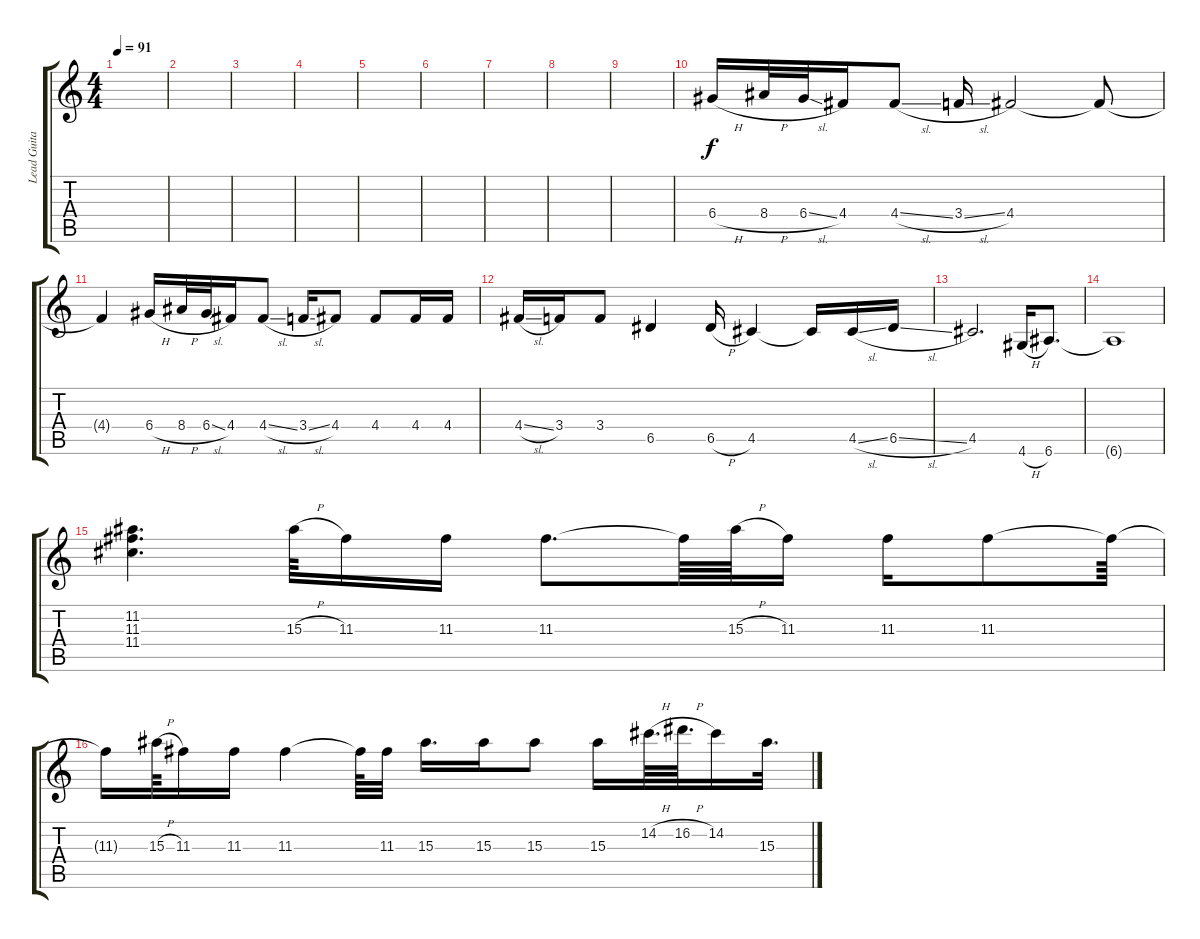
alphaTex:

\track ("Lead Guitar" "Lead Guita") {instrument overdrivenguitar}
\staff {score tabs}
\tuning (E4 B3 G3 D3 A2 E2) {hide}
\ts (4 4)
\tempo 91
\clef g2
\ks c
|
|
|
|
|
|
|
|
|
6.4{h}.16 8.4{h}.32 6.4{sl}.32 4.4.16 4.4{sl}.8 3.4{sl}.16 4.4.2 4.4{t}.8 |
4.4{t}.4 6.4{h}.16 8.4{h}.32 6.4{sl}.32 4.4.16 4.4{sl}.8 3.4{sl}.16 4.4.8 4.4.8 4.4.16 4.4.16 |
4.4{sl}.16 3.4.16 3.4.8 6.5.4 6.5{h}.16 4.5.4 4.5{t}.16 4.5{sl}.16 6.5{sl}.16 |
4.5.2{d} 4.6{h}.16 6.6.8{d} |
6.6{t}.1 |
(11.2 11.3 11.4).4{d} 15.3{h}.64 11.3.16 11.3.16 11.3.8{d} 11.3{t}.64 15.3{h}.64 11.3.16 11.3.16 11.3.8 11.3{t}.64 |
11.3{t}.16 15.3{h}.64 11.3.16 11.3.16 11.3.4 11.3{t}.64 11.3.32 15.3.16{d} 15.3.16 15.3.8 15.3.16 14.2{h}.64{d} 16.2{h}.64{d} 14.2.16 15.3.32{d}
